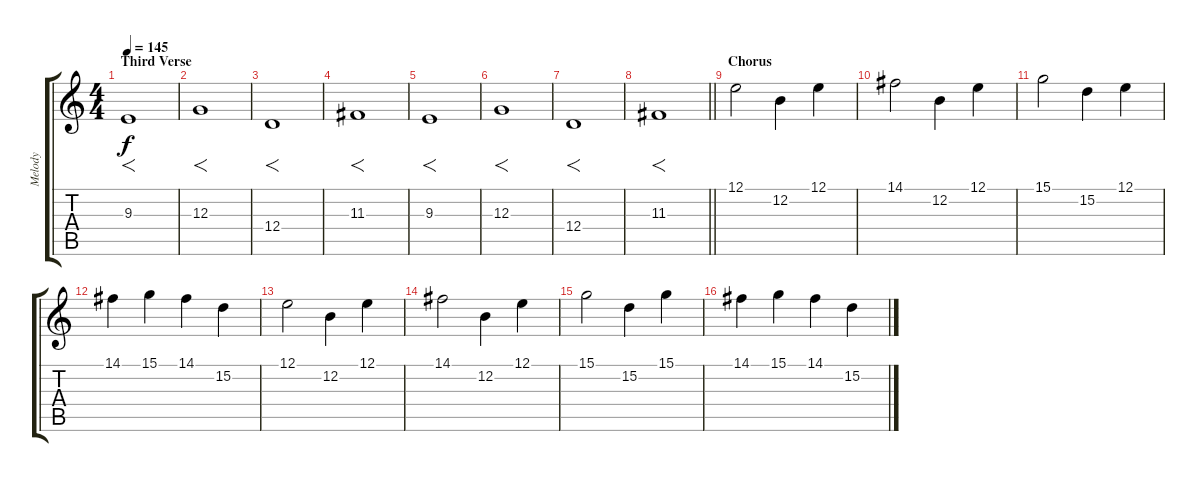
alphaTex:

\track ("Melody" "Melody") {instrument harmonica}
\staff {score tabs}
\tuning (E4 B3 G3 D3 A2 E2) {hide}
\ts (4 4)
\section ("" "Third Verse")
\tempo 145
\clef g2
\ks c
9.3.1{f dy f} |
12.3.1{f} |
12.4.1{f} |
11.3.1{f} |
9.3.1{f} |
12.3.1{f} |
12.4.1{f} |
\barLineRight lightlight
11.3.1{f} |
\section ("" "Chorus")
12.1.2 12.2.4 12.1.4 |
14.1.2 12.2.4 12.1.4 |
15.1.2 15.2.4 12.1.4 |
14.1.4 15.1.4 14.1.4 15.2.4 |
12.1.2 12.2.4 12.1.4 |
14.1.2 12.2.4 12.1.4 |
15.1.2 15.2.4 15.1.4 |
14.1.4 15.1.4 14.1.4 15.2.4
